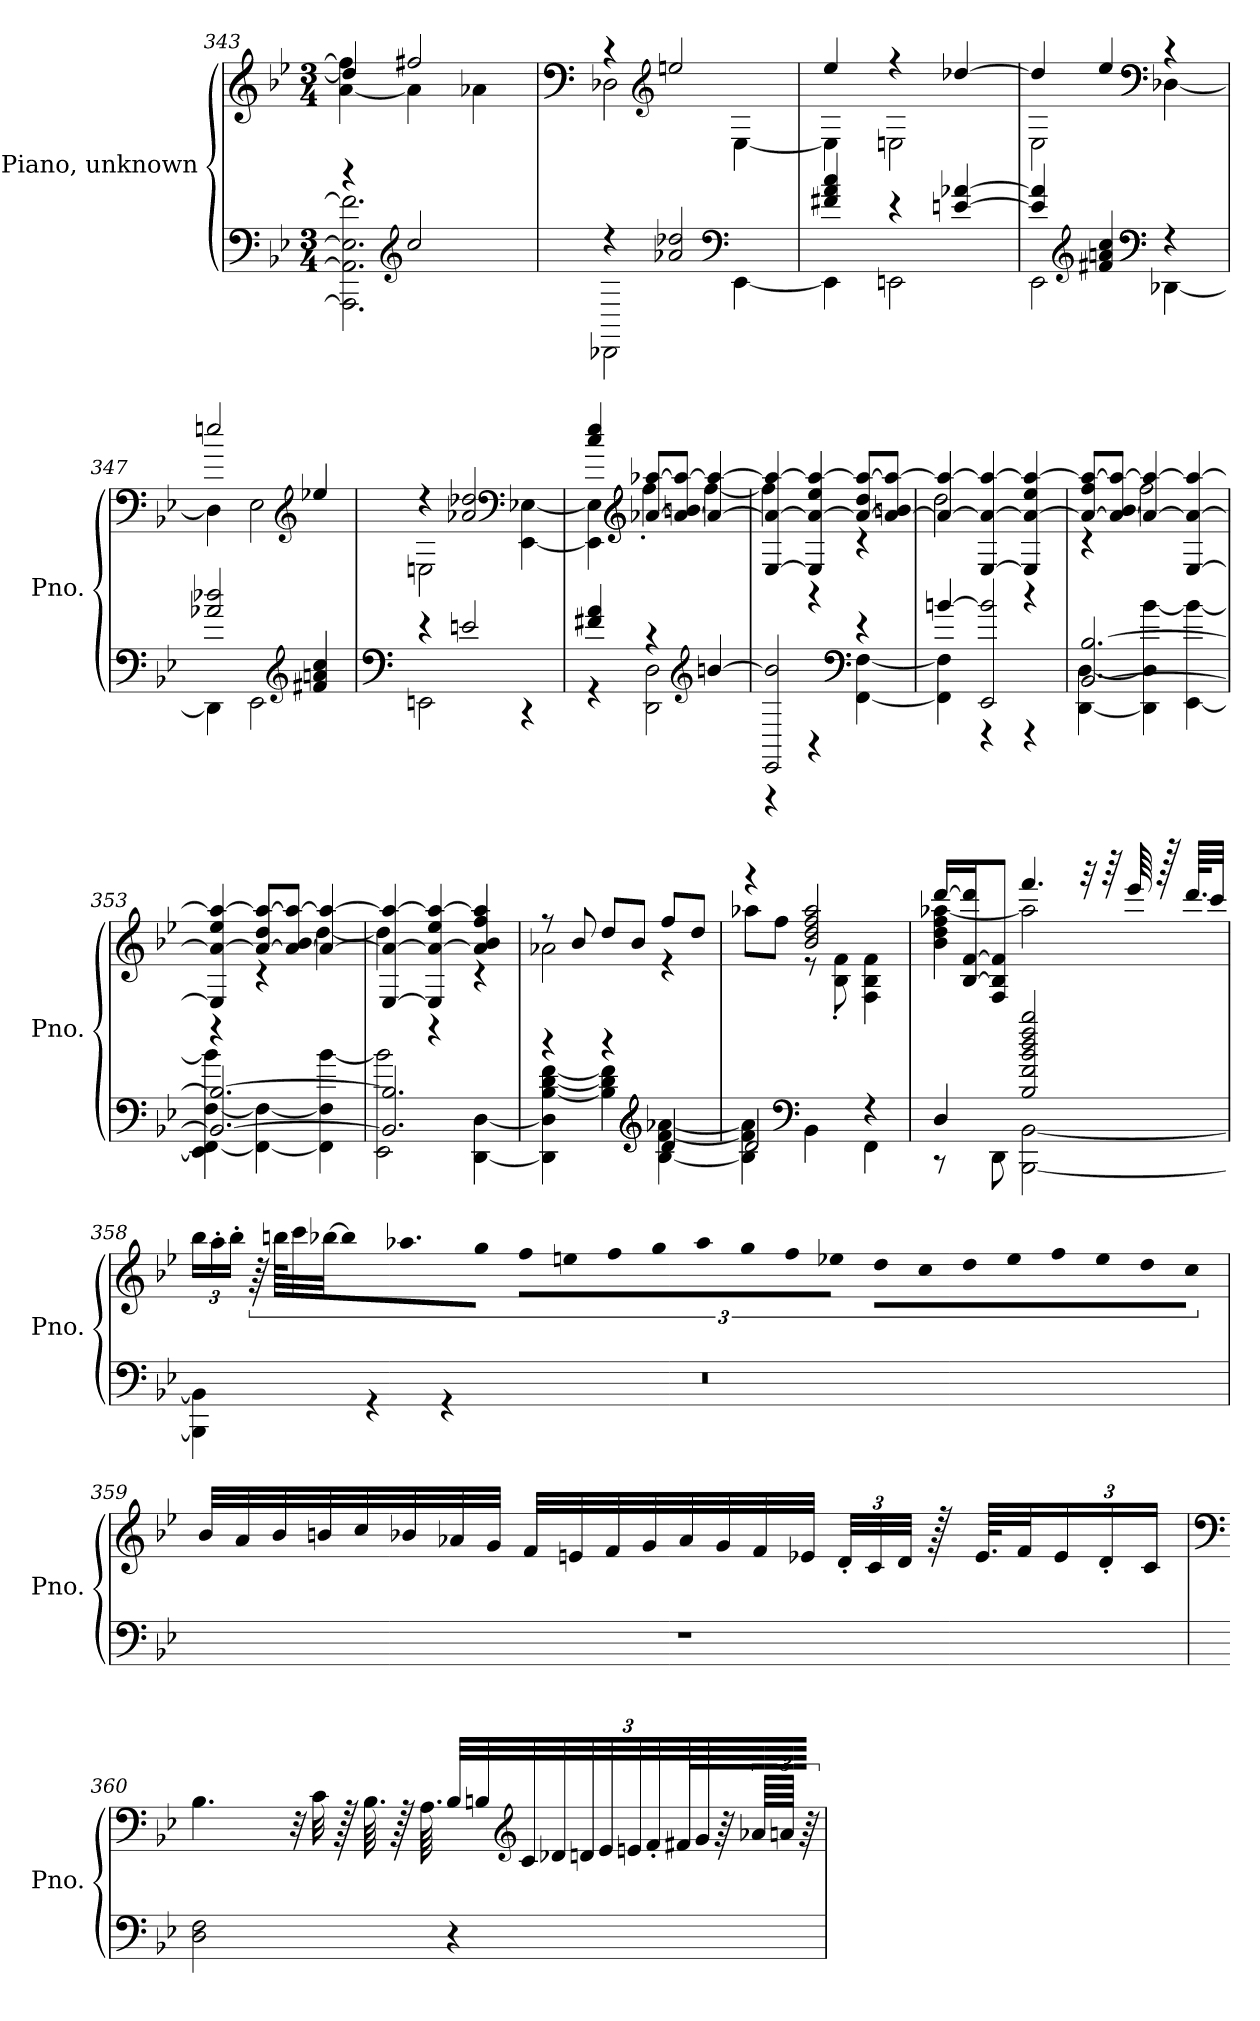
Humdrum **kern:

**kern	**kern
*part1	*part1
*staff2	*staff1
*I"Piano, unknown	*
*I'Pno.	*
*clefF4	*clefG2
*k[b-e-]	*k[b-e-]
*M3/4	*M3/4
=343	=343
*^	*^
4r	2.AAA-\] 2.AA-\] 2.E-\] 2.f#\]	4dd-/]	[4a\ 4ff#\]
*clefG2	*	*	*
2cc/	.	2ff#X/	4a\]
.	.	.	4a-X\
=344	=344	=344	=344
*	*	*clefF4	*
4r	2DD-X\	4r	2D-X\
*	*	*clefG2	*
2a-X/ 2dd-X/	.	2een/	.
*clefF4	*	*	*
.	[4EE-\	.	[4E-\
=345	=345	=345	=345
4f#X/ 4a/ 4cc/	4EE-\]	4ee-/	4E-\]
4r	2EEn\	4r	2En\
[4en/ [4a-X/	.	[4dd-X/	.
=346	=346	=346	=346
4e/] 4a-/]	2EE-\	4dd-/]	2E-\
*clefG2	*	*	*
4f#X/ 4an/ 4cc/	.	4ee-/	.
*clefF4	*	*clefF4	*
4r	[4DD-X\	4r	[4D-X\
!!LO:PB:g=z	!!
=347	=347	=347	=347
2a-X/ 2dd-X/	4DD-\]	2een/	4D-\]
.	2EE-\	.	2E-\
*clefG2	*	*clefG2	*
4f#X/ 4an/ 4cc/	.	4ee-X/	.
=348	=348	=348	=348
*clefF4	*	*	*
4r	2EEn\	4r	2En\
2en/	.	2a-X/ 2dd-X/	.
*	*	*clefF4	*
.	4r	.	[4EE-\ [4E-X\
=349	=349	=349	=349
4f#X/ 4a/	4r	4cc/ 4ee-/	4EE-\] 4E-\]
*	*	*clefG2	*
4r	2DD\ 2D\	[8a-X/ [8aa-X/L	4ff'\
.	.	8a-/_ 8bn/ 8aa-/_J	.
*clefG2	*	*	*
[4bn/	.	4a-/_ 4aa-/_	[4ff\
=350	=350	=350	=350
2EE-/ 2b/]	4r	[4E-/ 4a-/_ 4aa-/_	4ff\]
.	4r	4E-/] 4a-/_ 4ee-/ 4aa-/_	4r
*clefF4	*	*	*
4r	[4FF\ [4F\	8a-/_ 8dd/ 8aa-/_L	4r
.	.	8a-/_ 8bn/ 8aa-/_J	.
=351	=351	=351	=351
[4bn/	4FF\] 4F\]	4a-/_ 4aa-/_	2dd\
2EE-/ 2b/]	4r	[4E-/ 4a-/_ 4aa-/_	.
.	4r	4E-/] 4a-/_ 4ee-/ 4aa-/_	4r
!!LO:LB:g=z	!!
=352	=352	=352	=352
[2.BB-/ [2.B-/	[4DD\ [4D\	8a-/_ 8ff/ 8aa-/_L	4r
.	.	8a-/_ 8b-/ 8aa-/_J	.
.	4DD\] 4D\] [4b-\	4a-/_ 4aa-/_	2ff\
.	[4EE-\ 4b-\_	[4E-/ 4a-/_ 4aa-/_	.
=353	=353	=353	=353
2.BB-/_ 2.B-/_	4EE-\] [4FF\ [4F\ 4b-\]	4E-/] 4a-/_ 4ee-/ 4aa-/_	4r
.	4FF\_ 4F\_	8a-/_ 8dd/ 8aa-/_L	4r
.	.	8a-/_ 8b-/ 8aa-/_J	.
.	4FF\] 4F\] [4b-\	4a-/_ 4aa-/_	[4dd\
=354	=354	=354	=354
2.BB-/] 2.B-/]	2EE-\ 2b-\]	[4E-/ 4a-/_ 4aa-/_	4dd\]
.	.	4E-/] 4a-/_ 4ee-/ 4aa-/_	4r
.	[4DD\ [4D\	4a-/] 4b-/ 4ff/ 4aa-/]	4r
=355	=355	=355	=355
4r	4DD\] 4D\] [4B-\ [4d\ [4f\	8r	2a-X\
.	.	8b-/	.
4r	4B-\] 4d\] 4f\]	8dd/L	.
.	.	8b-/J	.
*clefG2	*	*	*
4d/	[4B-\ [4f\ [4a-X\	8ff/L	4r
.	.	8dd/J	.
=356	=356	=356	=356
2d/	4B-\] 4f\] 4a-\]	4r	8aa-X\L
.	.	.	8ff\J
*clefF4	*	*	*
.	4BB-\	2b-/ 2dd/ 2ff/ 2aa-/	8r
.	.	.	8B-\' 8f\'
4r	4FF\	.	4F\ 4B-\ 4f\
!!LO:LB:g=z	!!
=357	=357	=357	=357
4D/	8r	[16ddd/LL	4b-\ 4dd\ 4ff\ [4aa-X\
.	.	[16B-/ [16f/ 16ddd/]J	.
.	8DD\	8F/ 8B-/] 8f/]J	.
2B-/ 2f/ 2b-/ 2dd/ 2ff/ 2bb-/	[2BBB-\ [2BB-\	4.fff/	2aa-\]
.	.	32r	.
.	.	64r	.
.	.	64eee-/	.
.	.	128r	.
.	.	64.ddd/KLLL	.
.	.	32ccc/JJJ	.
*	*	*v	*v
!!LO:LB:g=z
=358	=358	=358
*	*	*Xbrackettup
2.r	4BBB-\] 4BB-\]	24bb-\LL
.	.	24aa'\
.	.	24bb-'\JJ
*	*	*brackettup
.	.	96r
.	.	96bbn\KLLL
.	.	48ccc\
.	.	[48bb-X\
.	.	128bb-\KL]
.	.	64.aa-X\J
.	.	32gg\JJJ
.	4r	32ff\LLL
.	.	32een\
.	.	32ff\
.	.	32gg\
.	.	32aa-\
.	.	32gg\
.	.	32ff\
.	.	32ee-X\JJJ
.	4r	32dd\LLL
.	.	32cc\
.	.	32dd\
.	.	32ee-\
.	.	32ff\
.	.	32ee-\
.	.	32dd\
.	.	32cc\JJJ
*v	*v	*
!!LO:LB:g=z
=359	=359
2.r	32b-/LLL
.	32a/
.	32b-/
.	32bn/
.	32cc/
.	32b-X/
.	32a-X/
.	32g/JJJ
.	32f/LLL
.	32en/
.	32f/
.	32g/
.	32a-/
.	32g/
.	32f/
.	32e-X/JJJ
*	*Xbrackettup
.	48d'/LLL
.	48c/
.	48d/JJJ
.	128r
.	64.e-/KLLL
.	32f/J
.	24e-/
.	24d'/
.	24c/JJ
!!LO:LB:g=z
=360	=360
*	*clefF4
2D\ 2F\	4.B-\
.	32r
.	32c\
.	128r
.	64.B-\
.	128r
.	64.A\
4r	32B-/LLL
.	32Bn/
*	*clefG2
.	48c/
.	48d-X/
.	48dn/
.	48e-/
.	48en/
.	48f'/
*	*brackettup
.	96f#X/L
.	96g/JJJJ
.	96r
.	96a-X/LLLL
.	96an/JJJJ
.	96r
=	=
*-	*-
